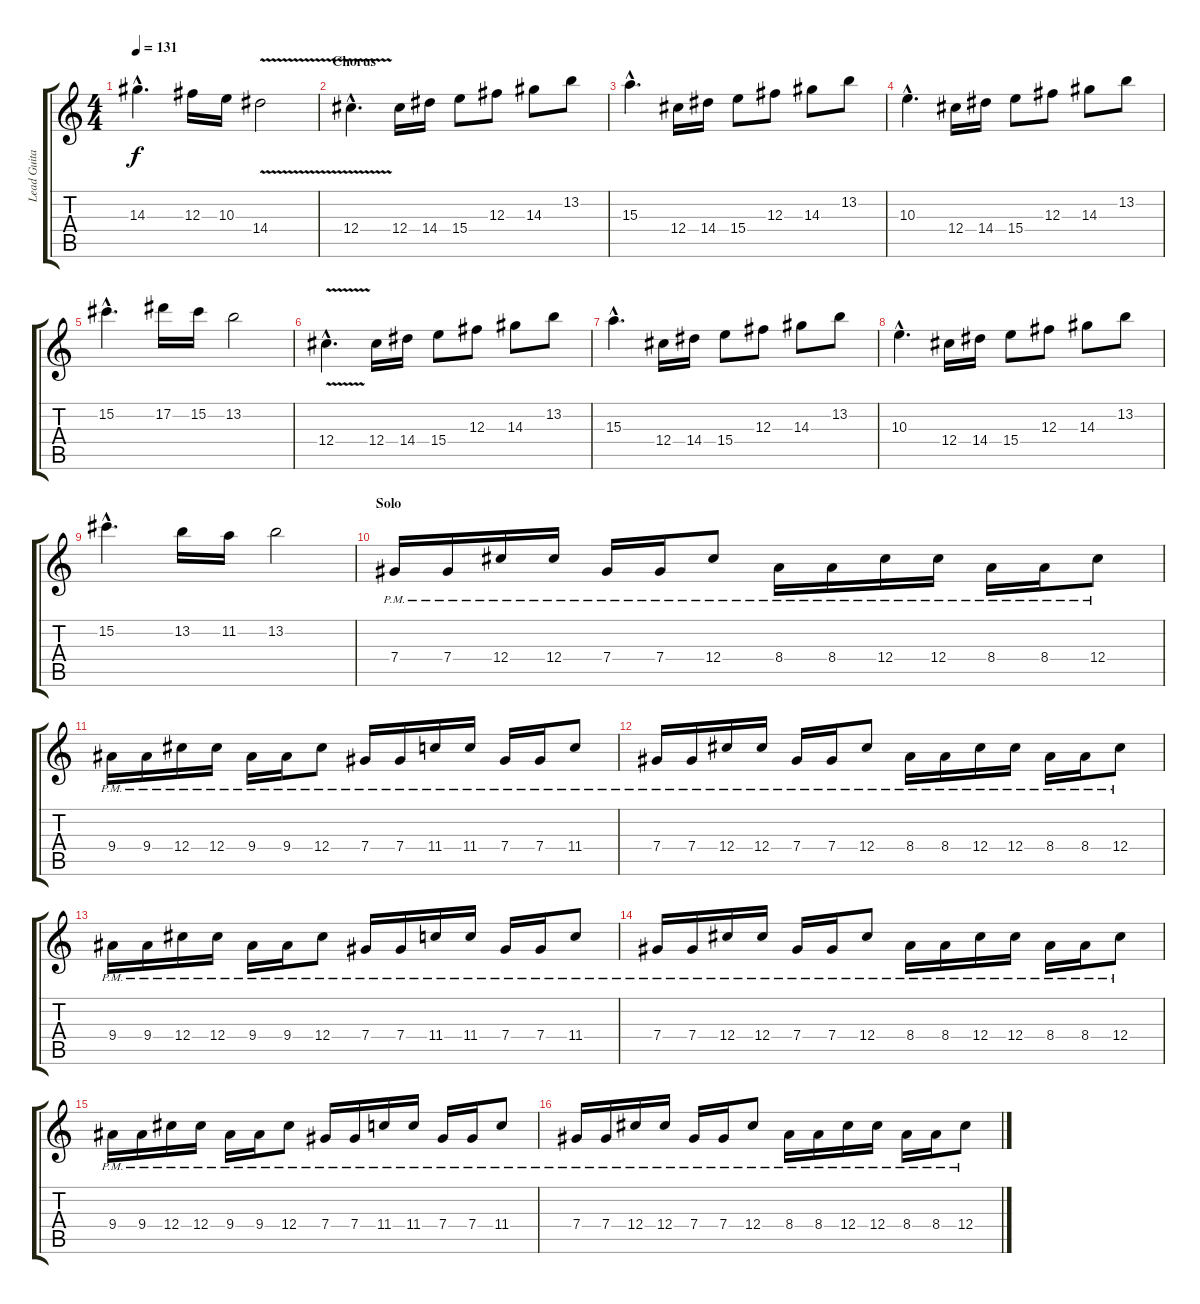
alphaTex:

\track ("Lead Guitar I" "Lead Guita") {instrument distortionguitar}
\staff {score tabs}
\tuning (Eb4 Bb3 Gb3 Db3 Ab2 Eb2) {hide}
\ts (4 4)
\tempo 131
\clef g2
\ks c
14.3{hac}.4{d dy f} 12.3.16 10.3.16 14.4{v}.2 |
\section ("" "Chorus")
12.4{v hac}.4{d} 12.4.16 14.4.16 15.4.8 12.3.8 14.3.8 13.2.8 |
15.3{hac}.4{d} 12.4.16 14.4.16 15.4.8 12.3.8 14.3.8 13.2.8 |
10.3{hac}.4{d} 12.4.16 14.4.16 15.4.8 12.3.8 14.3.8 13.2.8 |
15.2{hac}.4{d} 17.2.16 15.2.16 13.2.2 |
12.4{v hac}.4{d} 12.4.16 14.4.16 15.4.8 12.3.8 14.3.8 13.2.8 |
15.3{hac}.4{d} 12.4.16 14.4.16 15.4.8 12.3.8 14.3.8 13.2.8 |
10.3{hac}.4{d} 12.4.16 14.4.16 15.4.8 12.3.8 14.3.8 13.2.8 |
15.2{hac}.4{d} 13.2.16 11.2.16 13.2.2 |
\section ("" "Solo")
7.4{pm}.16 7.4{pm}.16 12.4{pm}.16 12.4{pm}.16 7.4{pm}.16 7.4{pm}.16 12.4{pm}.8 8.4{pm}.16 8.4{pm}.16 12.4{pm}.16 12.4{pm}.16 8.4{pm}.16 8.4{pm}.16 12.4{pm}.8 |
9.4{pm}.16 9.4{pm}.16 12.4{pm}.16 12.4{pm}.16 9.4{pm}.16 9.4{pm}.16 12.4{pm}.8 7.4{pm}.16 7.4{pm}.16 11.4{pm}.16 11.4{pm}.16 7.4{pm}.16 7.4{pm}.16 11.4{pm}.8 |
7.4{pm}.16 7.4{pm}.16 12.4{pm}.16 12.4{pm}.16 7.4{pm}.16 7.4{pm}.16 12.4{pm}.8 8.4{pm}.16 8.4{pm}.16 12.4{pm}.16 12.4{pm}.16 8.4{pm}.16 8.4{pm}.16 12.4{pm}.8 |
9.4{pm}.16 9.4{pm}.16 12.4{pm}.16 12.4{pm}.16 9.4{pm}.16 9.4{pm}.16 12.4{pm}.8 7.4{pm}.16 7.4{pm}.16 11.4{pm}.16 11.4{pm}.16 7.4{pm}.16 7.4{pm}.16 11.4{pm}.8 |
7.4{pm}.16 7.4{pm}.16 12.4{pm}.16 12.4{pm}.16 7.4{pm}.16 7.4{pm}.16 12.4{pm}.8 8.4{pm}.16 8.4{pm}.16 12.4{pm}.16 12.4{pm}.16 8.4{pm}.16 8.4{pm}.16 12.4{pm}.8 |
9.4{pm}.16 9.4{pm}.16 12.4{pm}.16 12.4{pm}.16 9.4{pm}.16 9.4{pm}.16 12.4{pm}.8 7.4{pm}.16 7.4{pm}.16 11.4{pm}.16 11.4{pm}.16 7.4{pm}.16 7.4{pm}.16 11.4{pm}.8 |
7.4{pm}.16 7.4{pm}.16 12.4{pm}.16 12.4{pm}.16 7.4{pm}.16 7.4{pm}.16 12.4{pm}.8 8.4{pm}.16 8.4{pm}.16 12.4{pm}.16 12.4{pm}.16 8.4{pm}.16 8.4{pm}.16 12.4{pm}.8
